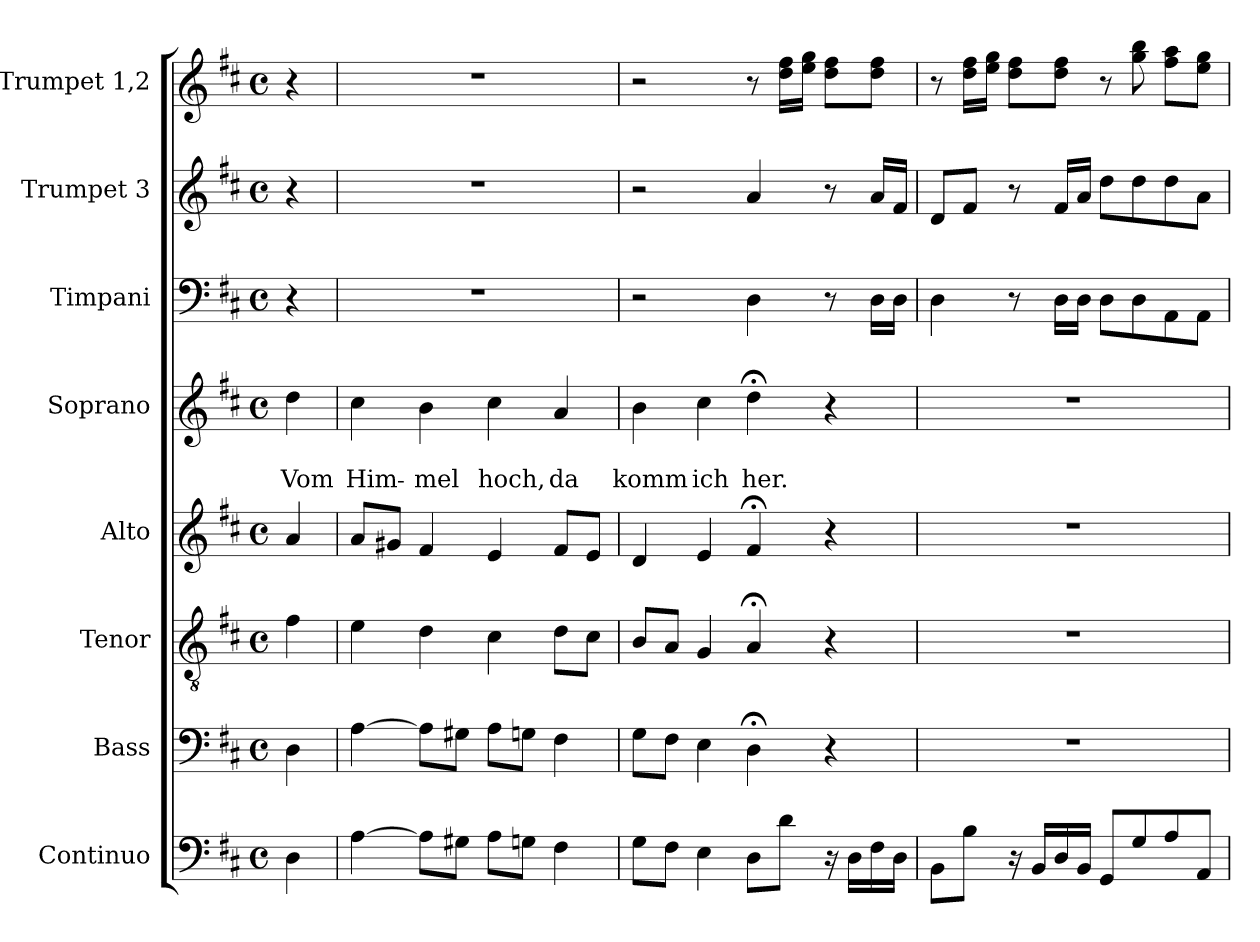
**kern	**kern	**kern	**kern	**kern	**text	**text	**kern	**kern	**kern
*part8	*part7	*part6	*part5	*part4	*part4	*part4	*part3	*part2	*part1
*staff8	*staff7	*staff6	*staff5	*staff4	*staff4	*staff4	*staff3	*staff2	*staff1
*I"Continuo	*I"Bass	*I"Tenor	*I"Alto	*I"Soprano	*	*	*I"Timpani	*I"Trumpet 3	*I"Trumpet 1,2
*	*I'B.	*I'T.	*I'A.	*I'S.	*	*	*	*	*
*clefF4	*clefF4	*clefGv2	*clefG2	*clefG2	*	*	*clefF4	*clefG2	*clefG2
*k[f#c#]	*k[f#c#]	*k[f#c#]	*k[f#c#]	*k[f#c#]	*	*	*k[f#c#]	*k[f#c#]	*k[f#c#]
*D:	*D:	*D:	*D:	*D:	*	*	*D:	*D:	*D:
*M4/4	*M4/4	*M4/4	*M4/4	*M4/4	*	*	*M4/4	*M4/4	*M4/4
*met(c)	*met(c)	*met(c)	*met(c)	*met(c)	*	*	*met(c)	*met(c)	*met(c)
=	=	=	=	=	=	=	=	=	=
4D\	4D\	4f#\	4a/	4dd\	.	Vom	4r	4r	4r
=1	=1	=1	=1	=1	=1	=1	=1	=1	=1
[4A\	[4A\	4e\	8a/L	4cc#\	.	Him-	1r	1r	1r
.	.	.	8g#X/J	.	.	.	.	.	.
8A\L]	8A\L]	4d\	4f#/	4b\	.	-mel	.	.	.
8G#X\J	8G#X\J	.	.	.	.	.	.	.	.
8A\L	8A\L	4c#\	4e/	4cc#\	.	hoch,	.	.	.
8Gn\J	8Gn\J	.	.	.	.	.	.	.	.
4F#\	4F#\	8d\L	8f#/L	4a/	.	da	.	.	.
.	.	8c#\J	8e/J	.	.	.	.	.	.
=2	=2	=2	=2	=2	=2	=2	=2	=2	=2
8G\L	8G\L	8B/L	4d/	4b\	.	komm	2r	2r	2r
8F#\J	8F#\J	8A/J	.	.	.	.	.	.	.
4E\	4E\	4G/	4e/	4cc#\	.	ich	.	.	.
8D\L	4D;<\	4A;</	4f#;</	4dd;<\	.	her.	4D\	4a/	8r
8d\J	.	.	.	.	.	.	.	.	16dd\ 16ff#\LL
.	.	.	.	.	.	.	.	.	16ee\ 16gg\JJ
16r	4r	4r	4r	4r	.	.	8r	8r	8dd\ 8ff#\L
16D\LL	.	.	.	.	.	.	.	.	.
16F#\	.	.	.	.	.	.	16D\LL	16a/LL	8dd\ 8ff#\J
16D\JJ	.	.	.	.	.	.	16D\JJ	16f#/JJ	.
=3	=3	=3	=3	=3	=3	=3	=3	=3	=3
8BB\L	1r	1r	1r	1r	.	.	4D\	8d/L	8r
8B\J	.	.	.	.	.	.	.	8f#/J	16dd\ 16ff#\LL
.	.	.	.	.	.	.	.	.	16ee\ 16gg\JJ
16r	.	.	.	.	.	.	8r	8r	8dd\ 8ff#\L
16BB/LL	.	.	.	.	.	.	.	.	.
16D/	.	.	.	.	.	.	16D\LL	16f#/LL	8dd\ 8ff#\J
16BB/JJ	.	.	.	.	.	.	16D\JJ	16a/JJ	.
8GG/L	.	.	.	.	.	.	8D\L	8dd\L	8r
8G/	.	.	.	.	.	.	8D\	8dd\	8gg\ 8bb\
8A/	.	.	.	.	.	.	8AA\	8dd\	8ff#\ 8aa\L
8AA/J	.	.	.	.	.	.	8AA\J	8a\J	8ee\ 8gg\J
=	=	=	=	=	=	=	=	=	=
*-	*-	*-	*-	*-	*-	*-	*-	*-	*-
